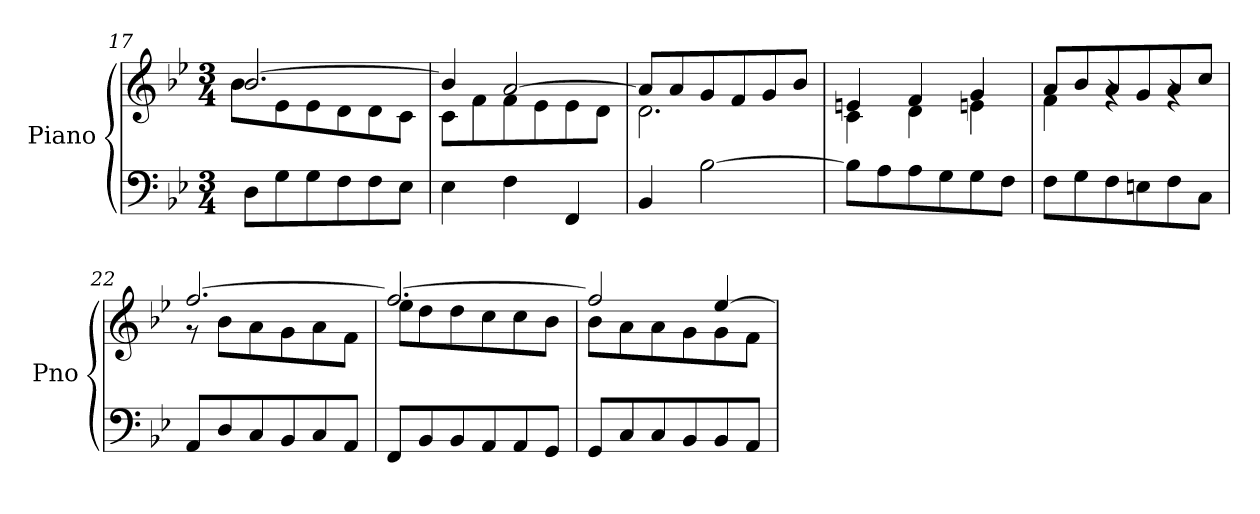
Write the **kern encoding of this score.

**kern	**kern
*part1	*part1
*staff2	*staff1
*I"Piano	*
*I'Pno	*
*clefF4	*clefG2
*k[b-e-]	*k[b-e-]
*M3/4	*M3/4
=17	=17
*	*^
8D\L	[2.b-/	8b-\L
8G\	.	8e-\
8G\	.	8e-\
8F\	.	8d\
8F\	.	8d\
8E-\J	.	8c\J
=18	=18	=18
4E-\	4b-/]	8c\L
.	.	8f\
4F\	[2a/	8f\
.	.	8e-\
4FF/	.	8e-\
.	.	8d\J
=19	=19	=19
4BB-/	8a/L]	2.d\
.	8a/	.
[2B-\	8g/	.
.	8f/	.
.	8g/	.
.	8b-/J	.
=20	=20	=20
8B-\L]	4en/	4c\
8A\	.	.
8A\	4f/	4d\
8G\	.	.
8G\	4g/	4en\
8F\J	.	.
!!LO:LB:g=z	!!
=21	=21	=21
8F\L	8a/L	4f\
8G\	8b-/	.
8F\	8a/	4rg
8En\	8g/	.
8F\	8a/	4rg
8C\J	8cc/J	.
=22	=22	=22
8AA/L	[2.ff/	8r
8D/	.	8b-\L
8C/	.	8a\
8BB-/	.	8g\
8C/	.	8a\
8AA/J	.	8f\J
=23	=23	=23
8FF/L	2.ff/_	8ee-\L
8BB-/	.	8dd\
8BB-/	.	8dd\
8AA/	.	8cc\
8AA/	.	8cc\
8GG/J	.	8b-\J
=24	=24	=24
8GG/L	2ff/]	8b-\L
8C/	.	8a\
8C/	.	8a\
8BB-/	.	8g\
8BB-/	[4ee-/	8g\
8AA/J	.	8f\J
*	*v	*v
=	=
*-	*-
